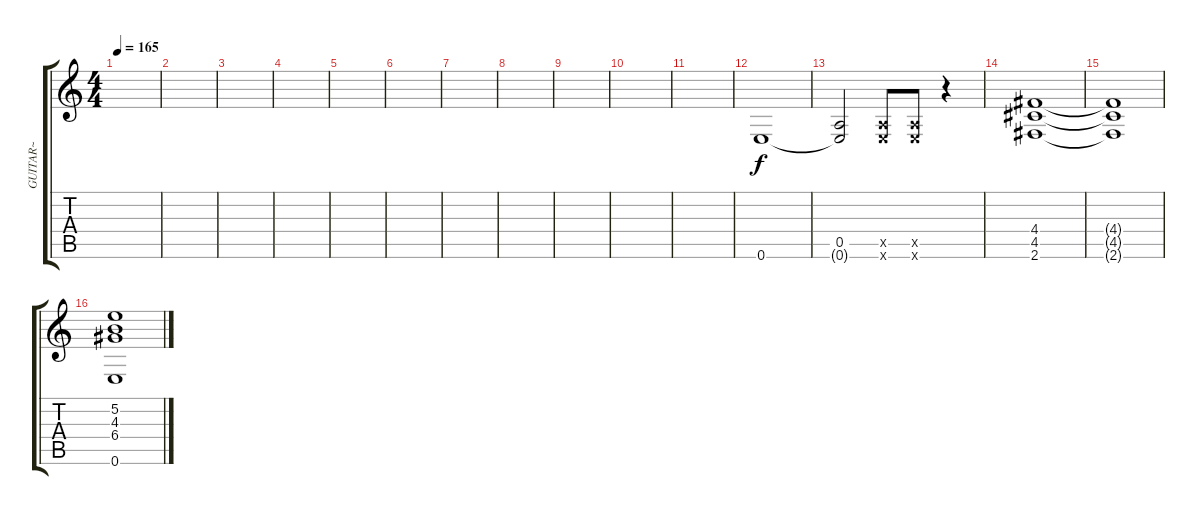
\track ("GUITAR~" "GUITAR~") {instrument distortionguitar}
\staff {score tabs}
\tuning (E4 B3 G3 D3 A2 E2) {hide}
\ts (4 4)
\tempo 165
\clef g2
\ks c
|
|
|
|
|
|
|
|
|
|
|
0.6.1 |
(0.5 0.6{t}).2 (0.5{x} 0.6{x}).8 (0.5{x} 0.6{x}).8 r.4 |
(4.4 4.5 2.6).1 |
(4.4{t} 4.5{t} 2.6{t}).1 |
(5.2 4.3 6.4 0.6).1
